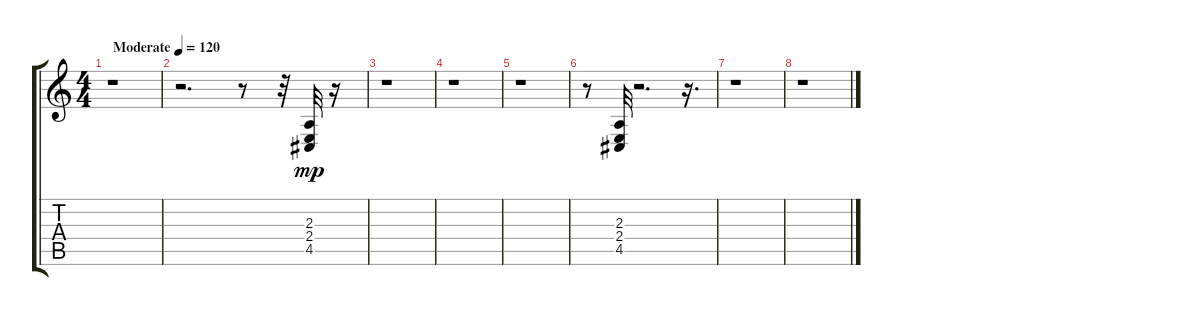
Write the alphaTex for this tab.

\track "" {instrument drawbarorgan}
\staff {score tabs}
\tuning (E4 B3 G3 D3 A2 E2) {hide}
\ts (4 4)
\tempo (120 "Moderate")
\clef g2
\ks c
r.1{dy mp instrument drawbarorgan} |
r.2{d} r.8 r.32 (2.3 2.4 4.5).32{volume 15} r.16 |
r.1 |
r.1 |
r.1 |
r.8 (2.3 2.4 4.5).32 r.2{d} r.16{d} |
r.1 |
r.1
